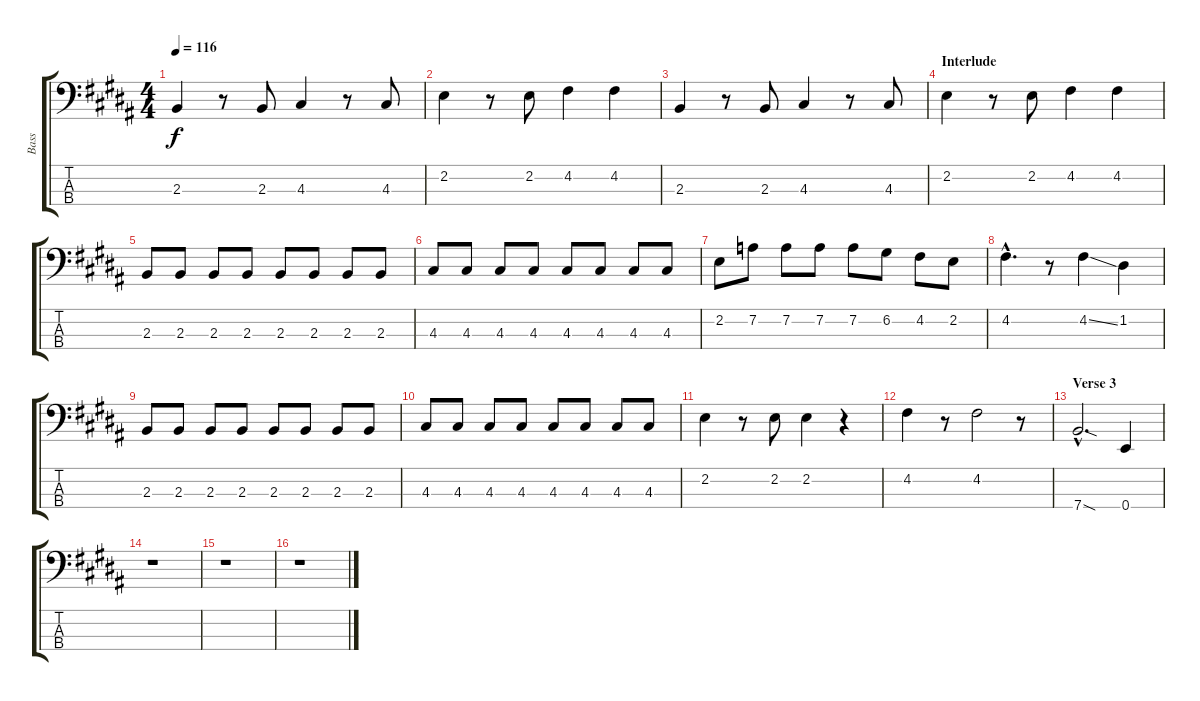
\track ("Bass" "Bass") {instrument electricbassfinger}
\staff {score tabs}
\tuning (G2 D2 A1 E1) {hide}
\ts (4 4)
\tempo 116
\clef f4
\ks b
2.3.4{dy f} r.8 2.3.8 4.3.4 r.8 4.3.8 |
2.2.4 r.8 2.2.8 4.2.4 4.2.4 |
2.3.4 r.8 2.3.8 4.3.4 r.8 4.3.8 |
\section ("" "Interlude")
2.2.4 r.8 2.2.8 4.2.4 4.2.4 |
2.3.8 2.3.8 2.3.8 2.3.8 2.3.8 2.3.8 2.3.8 2.3.8 |
4.3.8 4.3.8 4.3.8 4.3.8 4.3.8 4.3.8 4.3.8 4.3.8 |
2.2.8 7.2.8 7.2.8 7.2.8 7.2.8 6.2.8 4.2.8 2.2.8 |
4.2{hac}.4{d} r.8 4.2{ss}.4 1.2.4 |
2.3.8 2.3.8 2.3.8 2.3.8 2.3.8 2.3.8 2.3.8 2.3.8 |
4.3.8 4.3.8 4.3.8 4.3.8 4.3.8 4.3.8 4.3.8 4.3.8 |
2.2.4 r.8 2.2.8 2.2.4 r.4 |
4.2.4 r.8 4.2.2 r.8 |
\section ("" "Verse 3")
7.4{sod hac}.2{d} 0.4.4 |
r.1 |
r.1 |
r.1
